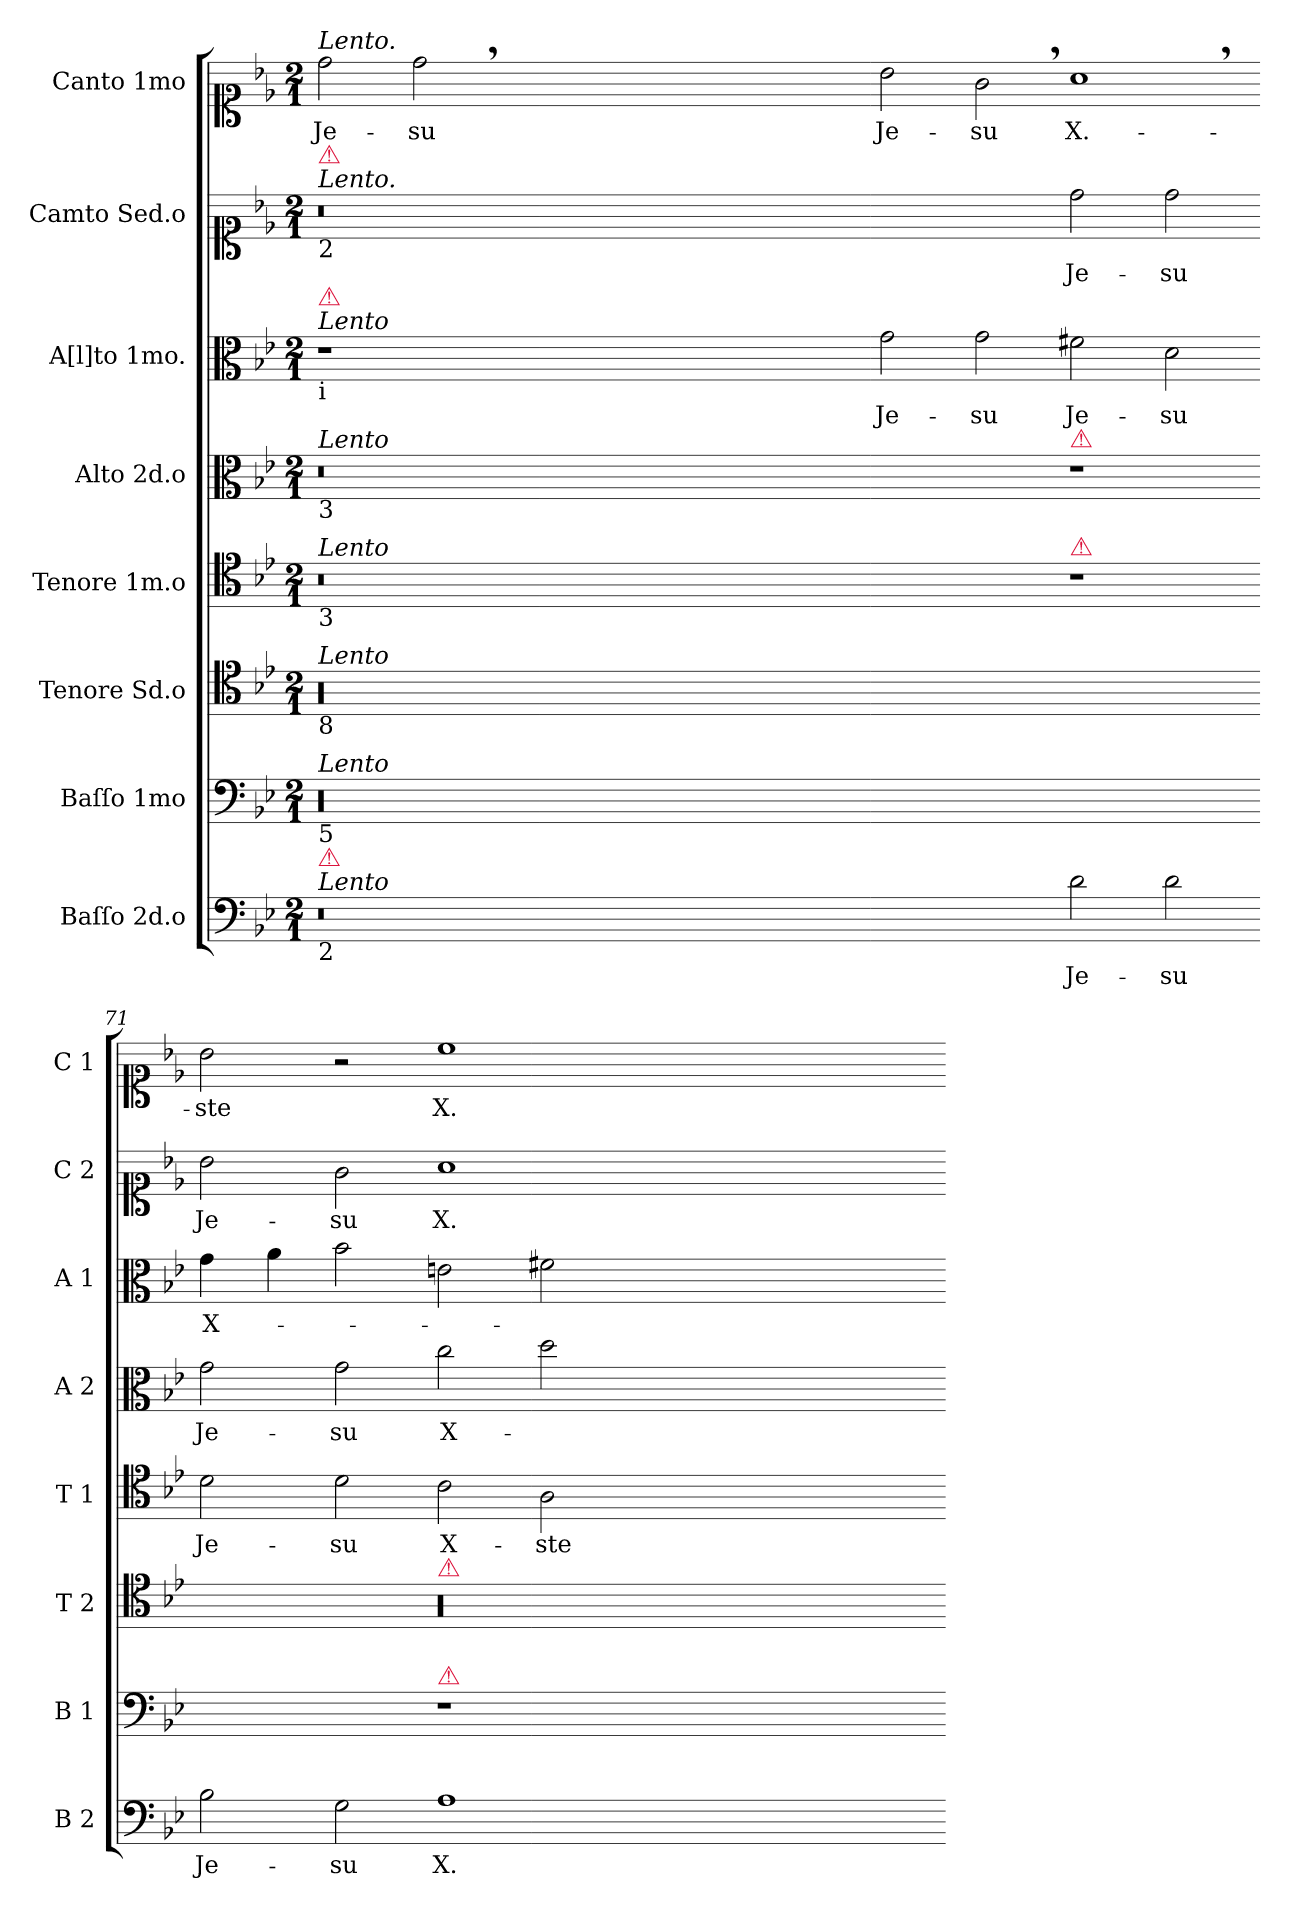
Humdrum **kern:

**kern	**text	**kern	**kern	**kern	**text	**kern	**text	**kern	**text	**kern	**text	**kern	**text
*part8	*part8	*part7	*part6	*part5	*part5	*part4	*part4	*part3	*part3	*part2	*part2	*part1	*part1
*staff8	*staff8	*staff7	*staff6	*staff5	*staff5	*staff4	*staff4	*staff3	*staff3	*staff2	*staff2	*staff1	*staff1
*I"Baſſo 2d.o	*	*I"Baſſo 1mo	*I"Tenore Sd.o	*I"Tenore 1m.o	*	*I"Alto 2d.o	*	*I"A[l]to 1mo.	*	*I"Camto Sed.o	*	*I"Canto 1mo	*
*I'B 2	*	*I'B 1	*I'T 2	*I'T 1	*	*I'A 2	*	*I'A 1	*	*I'C 2	*	*I'C 1	*
*clefF4	*	*clefF4	*clefC4	*clefC4	*	*clefC3	*	*clefC3	*	*clefC1	*	*clefC1	*
*k[b-e-]	*	*k[b-e-]	*k[b-e-]	*k[b-e-]	*	*k[b-e-]	*	*k[b-e-]	*	*k[b-e-]	*	*k[b-e-]	*
*M2/1	*	*M2/1	*M2/1	*M2/1	*	*M2/1	*	*M2/1	*	*M2/1	*	*M2/1	*
=-	=-	=-	=-	=-	=-	=-	=-	=-	=-	=-	=-	=-	=-
*M2/1	*	*M2/1	*M2/1	*M2/1	*	*M2/1	*	*M2/1	*	*M2/1	*	*M2/1	*
!	!	!	!	!	!	!	!	!	!	!	!	!LO:TX:a:i:t=Lento.	!
!	!	!	!	!	!	!	!	!	!	!LO:TX:b:t=2	!	!	!
!	!	!	!	!	!	!	!	!	!	!LO:TX:a:i:t=Lento.	!	!	!
!	!	!	!	!	!	!	!	!	!	!LO:TX:a:color=crimson:t=⚠	!	!	!
!	!	!	!	!	!	!	!	!LO:TX:a:i:t=Lento	!	!	!	!	!
!	!	!	!	!	!	!	!	!LO:TX:b:t=i	!	!	!	!	!
!	!	!	!	!	!	!	!	!LO:TX:a:color=crimson:t=⚠	!	!	!	!	!
!	!	!	!	!	!	!LO:TX:b:t=3	!	!	!	!	!	!	!
!	!	!	!	!	!	!LO:TX:a:i:t=Lento	!	!	!	!	!	!	!
!	!	!	!	!LO:TX:b:t=3	!	!	!	!	!	!	!	!	!
!	!	!	!	!LO:TX:a:i:t=Lento	!	!	!	!	!	!	!	!	!
!	!	!	!LO:TX:b:t=8	!	!	!	!	!	!	!	!	!	!
!	!	!	!LO:TX:a:i:t=Lento	!	!	!	!	!	!	!	!	!	!
!	!	!LO:TX:b:t=5	!	!	!	!	!	!	!	!	!	!	!
!	!	!LO:TX:a:i:t=Lento	!	!	!	!	!	!	!	!	!	!	!
!LO:TX:b:t=2	!	!	!	!	!	!	!	!	!	!	!	!	!
!LO:TX:a:i:t=Lento	!	!	!	!	!	!	!	!	!	!	!	!	!
!LO:TX:a:color=crimson:t=⚠	!	!	!	!	!	!	!	!	!	!	!	!	!
0r	.	00r	00r	0r	.	0r	.	1r	.	0r	.	2dd\	-Je-
.	.	.	.	.	.	.	.	.	.	.	.	2dd,\	-su
.	.	.	.	.	.	.	.	0.ryy	.	.	.	0.ryy	.
0ryy	.	.	.	0ryy	.	0ryy	.	.	.	0ryy	.	.	.
=70-	=70-	=70-	=70-	=70-	=70-	=70-	=70-	=70-	=70-	=70-	=70-	=70-	=70-
!	!	!	!	!	!	!	!	!	!	!	!	!	!LO:LY:i
1ryy	.	0ryy	0ryy	1ryy	.	1ryy	.	2g\	Je-	1ryy	.	2b-\	Je-
!	!	!	!	!	!	!	!	!	!	!	!	!	!LO:LY:i
.	.	.	.	.	.	.	.	2g\	-su	.	.	2g,\	-su
!	!	!	!	!	!	!LO:TX:a:color=crimson:t=⚠	!	!	!	!	!	!	!
!	!	!	!	!LO:TX:a:color=crimson:t=⚠	!	!	!	!	!	!	!	!	!
2d\	Je-	.	.	1r	.	1r	.	2f#X\	Je-	2dd\	Je-	1a,	X.-
2d\	-su	.	.	.	.	.	.	2d\	-su	2dd\	-su	.	.
=71-	=71-	=71-	=71-	=71-	=71-	=71-	=71-	=71-	=71-	=71-	=71-	=71-	=71-
2B-\	Je-	1ryy	1ryy	2d\	Je-	2g\	Je-	4g\	X-	2b-\	Je-	2b-\	-ste
.	.	.	.	.	.	.	.	4a\	.	.	.	.	.
2G\	-su	.	.	2d\	-su	2g\	-su	2b-\	.	2g\	-su	2r	.
!	!	!	!LO:TX:a:color=crimson:t=⚠	!	!	!	!	!	!	!	!	!	!
!	!	!LO:TX:a:color=crimson:t=⚠	!	!	!	!	!	!	!	!	!	!	!
1A	X.-	1r	00r	2c\	X-	2cc\	X-	2en\	.	1a	X.-	1cc	X.-
.	.	.	.	2A\	-ste	2dd\	.	2f#X\	.	.	.	.	.
0.ryy	.	0.ryy	.	0.ryy	.	0.ryy	.	0.ryy	.	0.ryy	.	0.ryy	.
=-	=-	=-	=-	=-	=-	=-	=-	=-	=-	=-	=-	=-	=-
*-	*-	*-	*-	*-	*-	*-	*-	*-	*-	*-	*-	*-	*-
